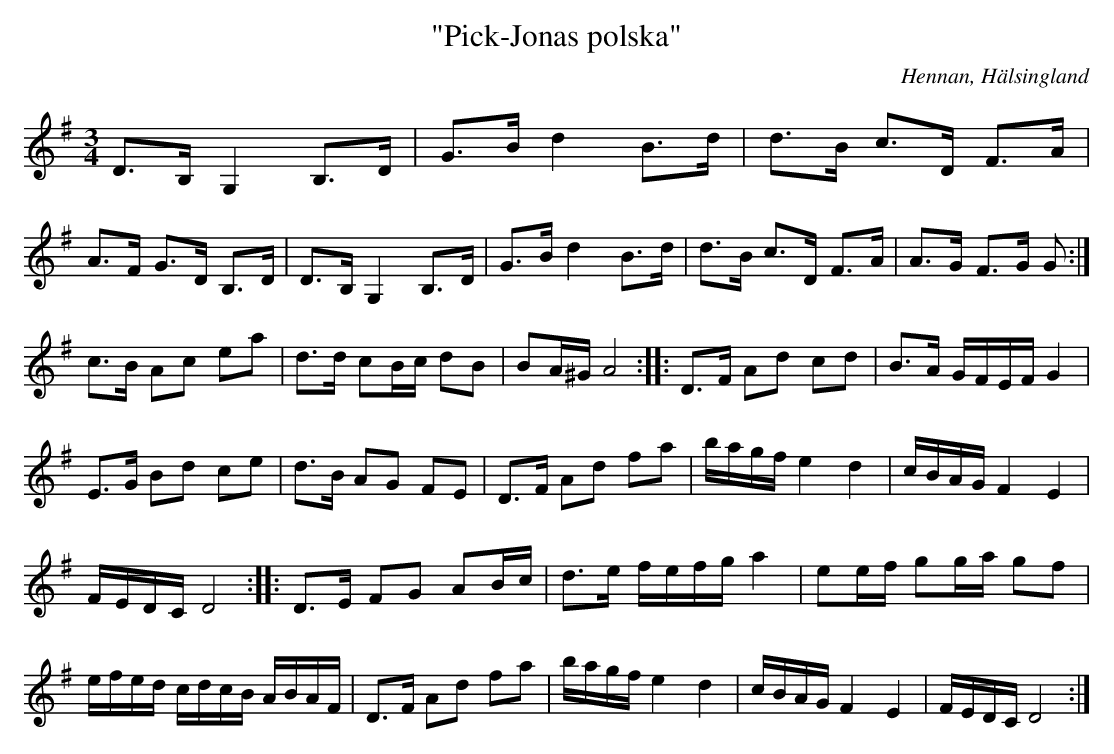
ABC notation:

X:1
T: "Pick-Jonas polska"
O: Hennan, Hälsingland
M: 3/4
L: 1/8
K: G
D>B, G,2 B,>D | G>B d2 B>d | d>B c>D F>A| A>F G>D B,>D|D>B, G,2 B,>D|G>B d2 B>d | d>B c>D F>A| A>G F>G G :|
c>B Ac ea | d>d cB/c/ dB | BA/^G/ A4 :: D>F Ad cd | B>A G/F/E/F/ G2 |
E>G Bd ce | d>B AG FE | D>F Ad fa | b/a/g/f/ e2 d2 | c/B/A/G/ F2 E2 |
F/E/D/C/ D4 :: D>E FG AB/c/ | d>e f/e/f/g/ a2 | ee/f/ gg/a/ gf |
e/f/e/d/ c/d/c/B/ A/B/A/F/ | D>F Ad fa | b/a/g/f/ e2 d2 | c/B/A/G/ F2 E2 | F/E/D/C/ D4 :|]
